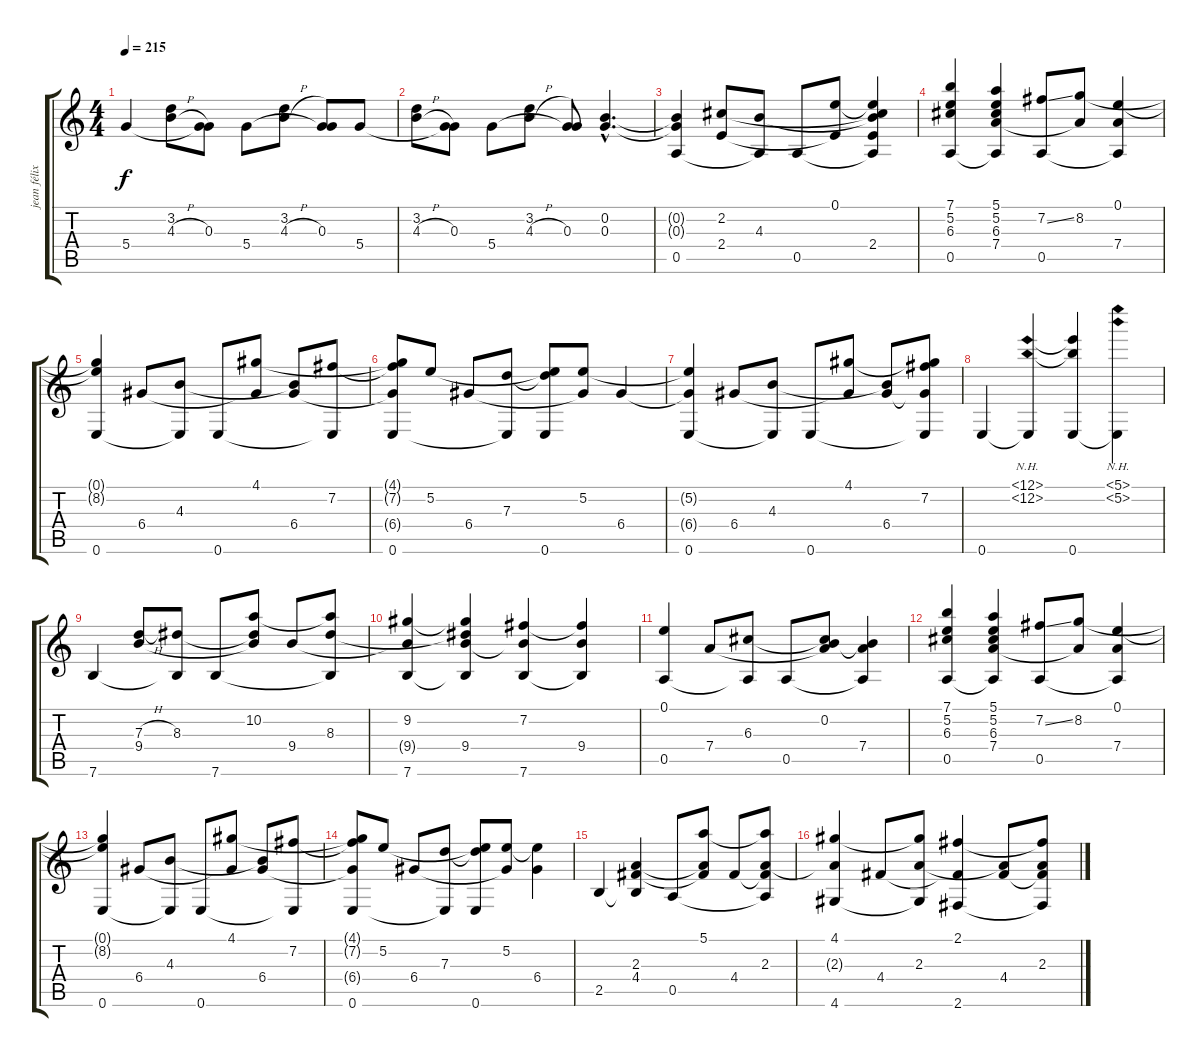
\track ("jean félix" "jean félix") {instrument acousticguitarnylon}
\staff {score tabs}
\tuning (E4 B3 G3 D3 A2 E2) {hide}
\ts (4 4)
\tempo 215
\clef g2
\ks c
5.4.4{dy f} (3.2 4.3{h}).8 (0.3 5.4{t}).8 5.4.8 (3.2 4.3{h}).8 (0.3 5.4{t}).8 5.4.8 |
(3.2 4.3{h}).8 (0.3 5.4{t}).8 5.4.8 (3.2 4.3{h}).8 (0.3 5.4{t}).8 (0.2{hac} 0.3{hac}).4{d} |
(0.2{t} 0.3{t} 0.5).4 (2.2 2.4).8 (4.3 0.5{t}).8 0.5.8 (0.1 2.4{t}).8 (0.1{t} 2.2{t} 4.3{t} 2.4 0.5{t}).4 |
(7.1 5.2 6.3 0.5).4 (5.1 5.2 6.3 7.4 0.5{t}).4 (7.2{ss} 0.5).8 (8.2 7.4{t}).8 (0.1 7.4 0.5{t}).4 |
(0.1{t} 8.2{t} 0.6).4 6.4.8 (4.3 0.6{t}).8 0.6.8 (4.1 6.4{t}).8 (4.3{t} 6.4).8 (7.2 0.6{t}).8 |
(4.1{t} 7.2{t} 6.4{t} 0.6).8 5.2.8 6.4.8 (7.3 0.6{t}).8 (5.2{t} 7.3{t} 0.6).8 (5.2 6.4{t}).8 6.4.4 |
(5.2{t} 6.4{t} 0.6).4 6.4.8 (4.3 0.6{t}).8 0.6.8 (4.1 6.4{t}).8 (4.3{t} 6.4).8 (4.1{t} 7.2 6.4{t} 0.6{t}).8 |
0.6.4 (12.1{nh} 12.2{nh} 0.6{t}).4 (12.1{t} 12.2{t} 0.6).4 (5.1{nh} 5.2{nh} 0.6{t}).4 |
7.6.4 (7.3{h} 9.4).8 (8.3 7.6{t}).8 7.6.8 (10.2 8.3{t} 9.4{t}).8 9.4.8 (10.2{t} 8.3 7.6{t}).8 |
(9.2 9.4{t} 7.6).4 (9.2{t} 8.3{t} 9.4 7.6{t}).4 (7.2 9.4{t} 7.6).4 (7.2{t} 9.4 7.6{t}).4 |
(0.1 0.5).4 7.4.8 (6.3 0.5{t}).8 0.5.8 (0.2 6.3{t} 7.4{t}).8 (0.2{t} 7.4 0.5{t}).4 |
(7.1 5.2 6.3 0.5).4 (5.1 5.2 6.3 7.4 0.5{t}).4 (7.2{ss} 0.5).8 (8.2 7.4{t}).8 (0.1 7.4 0.5{t}).4 |
(0.1{t} 8.2{t} 0.6).4 6.4.8 (4.3 0.6{t}).8 0.6.8 (4.1 6.4{t}).8 (4.3{t} 6.4).8 (7.2 0.6{t}).8 |
(4.1{t} 7.2{t} 6.4{t} 0.6).8 5.2.8 6.4.8 (7.3 0.6{t}).8 (5.2{t} 7.3{t} 0.6).8 (5.2 6.4{t}).8 (5.2{t} 6.4).4 |
2.5.4 (2.3 4.4 2.5{t}).4 0.5.8 (5.1 2.3{t} 4.4{t}).8 4.4.8 (5.1{t} 2.3 4.4{t} 0.5{t}).8 |
(4.1 2.3{t} 4.6).4 4.4.8 (4.1{t} 2.3 4.6{t}).8 (2.1 4.4{t} 2.6).4 (2.3{t} 4.4).8 (2.1{t} 2.3 4.4{t} 2.6{t}).8
